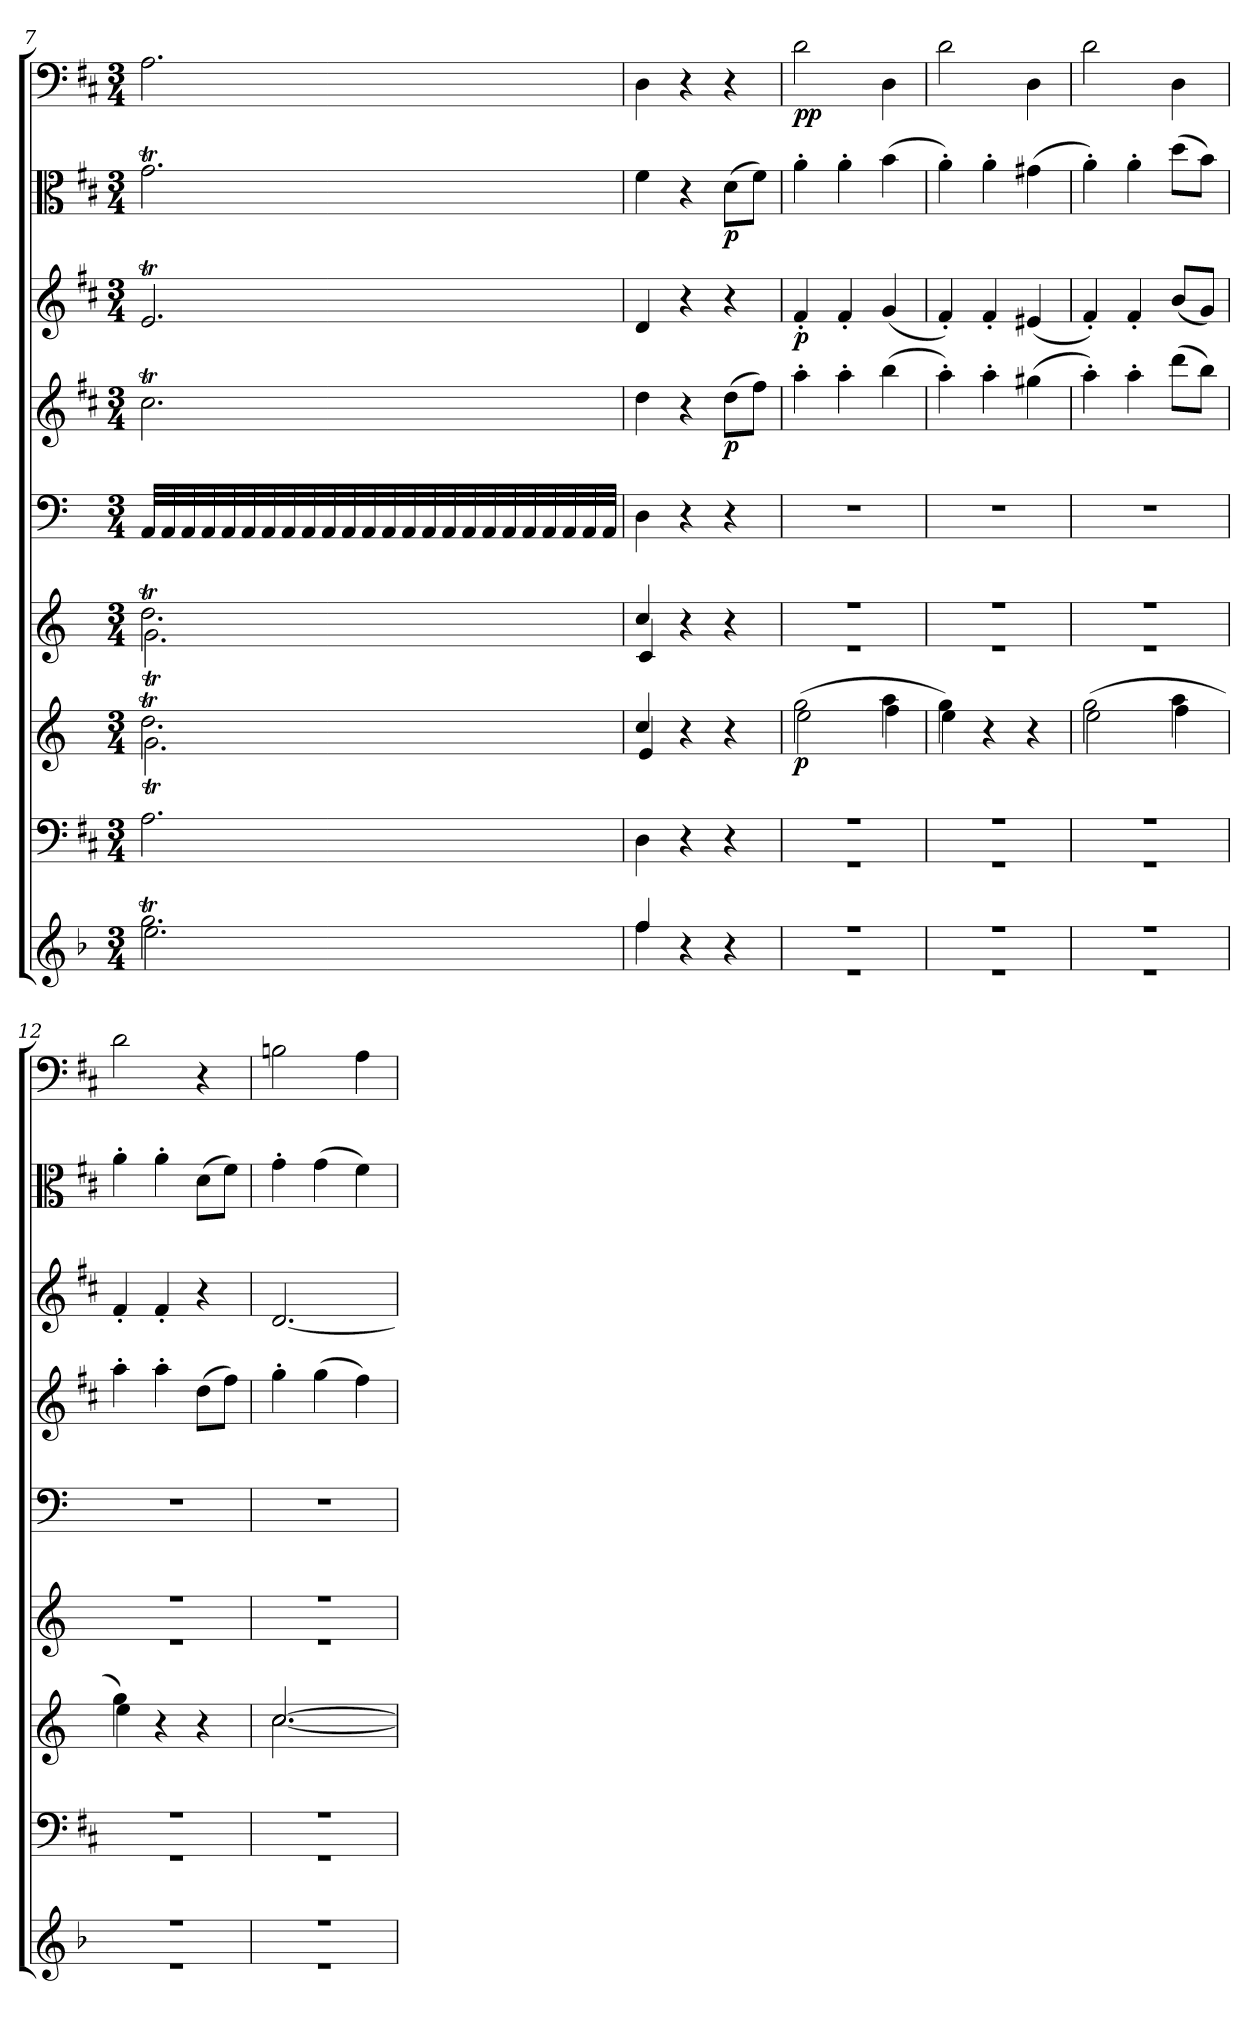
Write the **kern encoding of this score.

**kern	**kern	**kern	**dynam	**kern	**kern	**kern	**dynam	**kern	**dynam	**kern	**dynam	**kern	**dynam
*part9	*part8	*part7	*part7	*part6	*part5	*part4	*part4	*part3	*part3	*part2	*part2	*part1	*part1
*staff9	*staff8	*staff7	*staff7	*staff6	*staff5	*staff4	*staff4	*staff3	*staff3	*staff2	*staff2	*staff1	*staff1
*clefG2	*clefF4	*clefG2	*	*clefG2	*clefF4	*clefG2	*	*clefG2	*	*clefC3	*	*clefF4	*
*k[b-]	*k[f#c#]	*k[]	*	*k[]	*k[]	*k[f#c#]	*	*k[f#c#]	*	*k[f#c#]	*	*k[f#c#]	*
*M3/4	*M3/4	*M3/4	*	*M3/4	*M3/4	*M3/4	*	*M3/4	*	*M3/4	*	*M3/4	*
=7	=7	=7	=7	=7	=7	=7	=7	=7	=7	=7	=7	=7	=7
*^	*	*^	*	*^	*	*	*	*	*	*	*	*	*
2.ggT\	2.ee\	2.A\	2.ddT\	2.gT\	.	2.ddT\	2.gT\	32AA/LLL	2.cc#t\	.	2.eT/	.	2.gT\	.	2.A\	.
.	.	.	.	.	.	.	.	32AA/	.	.	.	.	.	.	.	.
.	.	.	.	.	.	.	.	32AA/	.	.	.	.	.	.	.	.
.	.	.	.	.	.	.	.	32AA/	.	.	.	.	.	.	.	.
.	.	.	.	.	.	.	.	32AA/	.	.	.	.	.	.	.	.
.	.	.	.	.	.	.	.	32AA/	.	.	.	.	.	.	.	.
.	.	.	.	.	.	.	.	32AA/	.	.	.	.	.	.	.	.
.	.	.	.	.	.	.	.	32AA/	.	.	.	.	.	.	.	.
.	.	.	.	.	.	.	.	32AA/	.	.	.	.	.	.	.	.
.	.	.	.	.	.	.	.	32AA/	.	.	.	.	.	.	.	.
.	.	.	.	.	.	.	.	32AA/	.	.	.	.	.	.	.	.
.	.	.	.	.	.	.	.	32AA/	.	.	.	.	.	.	.	.
.	.	.	.	.	.	.	.	32AA/	.	.	.	.	.	.	.	.
.	.	.	.	.	.	.	.	32AA/	.	.	.	.	.	.	.	.
.	.	.	.	.	.	.	.	32AA/	.	.	.	.	.	.	.	.
.	.	.	.	.	.	.	.	32AA/	.	.	.	.	.	.	.	.
.	.	.	.	.	.	.	.	32AA/	.	.	.	.	.	.	.	.
.	.	.	.	.	.	.	.	32AA/	.	.	.	.	.	.	.	.
.	.	.	.	.	.	.	.	32AA/	.	.	.	.	.	.	.	.
.	.	.	.	.	.	.	.	32AA/	.	.	.	.	.	.	.	.
.	.	.	.	.	.	.	.	32AA/	.	.	.	.	.	.	.	.
.	.	.	.	.	.	.	.	32AA/	.	.	.	.	.	.	.	.
.	.	.	.	.	.	.	.	32AA/	.	.	.	.	.	.	.	.
.	.	.	.	.	.	.	.	32AA/JJJ	.	.	.	.	.	.	.	.
=8	=8	=8	=8	=8	=8	=8	=8	=8	=8	=8	=8	=8	=8	=8	=8	=8
4ff/	4ff\	4D\	4cc/	4e/	.	4cc/	4c/	4D\	4dd\	.	4d/	.	4f#\	.	4D\	.
4r	4ryy	4r	4r	4ryy	.	4r	4ryy	4r	4r	.	4r	.	4r	.	4r	.
4r	4ryy	4r	4r	4ryy	.	4r	4ryy	4r	(8dd\L	p	4r	.	(8d\L	p	4r	.
.	.	.	.	.	.	.	.	.	8ff#\J)	.	.	.	8f#\J)	.	.	.
=9	=9	=9	=9	=9	=9	=9	=9	=9	=9	=9	=9	=9	=9	=9	=9	=9
*	*	*^	*	*	*	*	*	*	*	*	*	*	*	*	*	*
2.r	2.r	2.r	2.r	(2gg\	2ee\	p	2.r	2.r	2.r	4aa'\	.	4f#'/	p	4a'\	.	2d\	pp
.	.	.	.	.	.	.	.	.	.	4aa'\	.	4f#'/	.	4a'\	.	.	.
.	.	.	.	4aa\	4ff\	.	.	.	.	(4bb\	.	(4g/	.	(4b\	.	4D\	.
=10	=10	=10	=10	=10	=10	=10	=10	=10	=10	=10	=10	=10	=10	=10	=10	=10	=10
2.r	2.r	2.r	2.r	4gg\)	4ee\	.	2.r	2.r	2.r	4aa'\)	.	4f#'/)	.	4a'\)	.	2d\	.
.	.	.	.	4r	4ryy	.	.	.	.	4aa'\	.	4f#'/	.	4a'\	.	.	.
.	.	.	.	4r	4ryy	.	.	.	.	(4gg#X\	.	(4e#X/	.	(4g#X\	.	4D\	.
=11	=11	=11	=11	=11	=11	=11	=11	=11	=11	=11	=11	=11	=11	=11	=11	=11	=11
2.r	2.r	2.r	2.r	(2gg\	2ee\	.	2.r	2.r	2.r	4aa'\)	.	4f#'/)	.	4a'\)	.	2d\	.
.	.	.	.	.	.	.	.	.	.	4aa'\	.	4f#'/	.	4a'\	.	.	.
.	.	.	.	4aa\	4ff\	.	.	.	.	(8ddd\L	.	(8b/L	.	(8dd\L	.	4D\	.
.	.	.	.	.	.	.	.	.	.	8bb\J)	.	8g/J)	.	8b\J)	.	.	.
=12	=12	=12	=12	=12	=12	=12	=12	=12	=12	=12	=12	=12	=12	=12	=12	=12	=12
2.r	2.r	2.r	2.r	4gg\)	4ee\	.	2.r	2.r	2.r	4aa'\	.	4f#'/	.	4a'\	.	2d\	.
.	.	.	.	4r	4ryy	.	.	.	.	4aa'\	.	4f#'/	.	4a'\	.	.	.
.	.	.	.	4r	4ryy	.	.	.	.	(8dd\L	.	4r	.	(8d\L	.	4r	.
.	.	.	.	.	.	.	.	.	.	8ff#\J)	.	.	.	8f#\J)	.	.	.
=13	=13	=13	=13	=13	=13	=13	=13	=13	=13	=13	=13	=13	=13	=13	=13	=13	=13
2.r	2.r	2.r	2.r	[2.cc/	[2.cc\	.	2.r	2.r	2.r	4gg'\	.	[2.d/	.	4g'\	.	2Bn\	.
.	.	.	.	.	.	.	.	.	.	(4gg\	.	.	.	(4g\	.	.	.
.	.	.	.	.	.	.	.	.	.	4ff#\)	.	.	.	4f#\)	.	4A\	.
*v	*v	*	*	*v	*v	*	*v	*v	*	*	*	*	*	*	*	*	*
*	*v	*v	*	*	*	*	*	*	*	*	*	*	*	*
=	=	=	=	=	=	=	=	=	=	=	=	=	=
*-	*-	*-	*-	*-	*-	*-	*-	*-	*-	*-	*-	*-	*-
